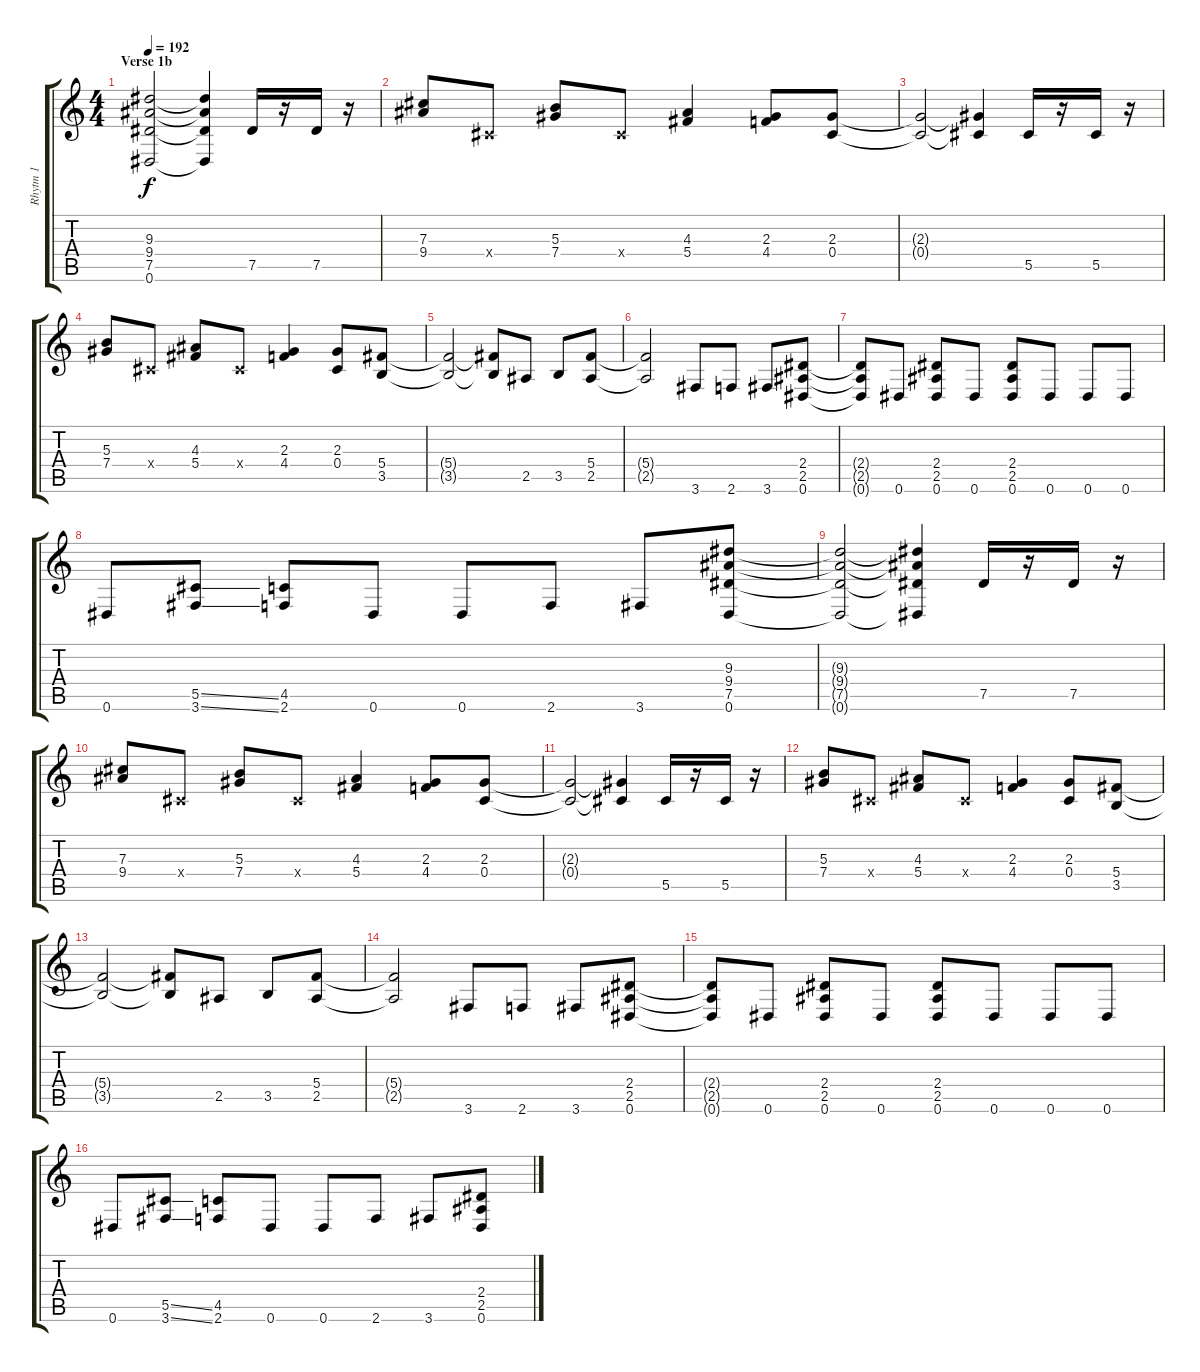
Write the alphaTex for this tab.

\track ("Rhytm 1" "Rhytm 1") {instrument distortionguitar}
\staff {score tabs}
\tuning (Eb4 Bb3 Gb3 Db3 Ab2 Eb2) {hide}
\ts (4 4)
\section ("" "Verse 1b")
\tempo 192
\clef g2
\ks c
(9.3{t} 9.4{t} 7.5{t} 0.6{t}).2{dy f} (9.3{t} 9.4{t} 7.5{t} 0.6{t}).4 7.5.16 r.16 7.5.16 r.16 |
(7.3 9.4).8 0.4{x}.8 (5.3 7.4).8 0.4{x}.8 (4.3 5.4).4 (2.3 4.4).8 (2.3 0.4).8 |
(2.3{t} 0.4{t}).2 (2.3{t} 0.4{t}).4 5.5.16 r.16 5.5.16 r.16 |
(5.3 7.4).8 0.4{x}.8 (4.3 5.4).8 0.4{x}.8 (2.3 4.4).4 (2.3 0.4).8 (5.4 3.5).8 |
(5.4{t} 3.5{t}).2 (5.4{t} 3.5{t}).8 2.5.8 3.5.8 (5.4 2.5).8 |
(5.4{t} 2.5{t}).2 3.6.8 2.6.8 3.6.8 (2.4 2.5 0.6).8 |
(2.4{t} 2.5{t} 0.6{t}).8 0.6.8 (2.4 2.5 0.6).8 0.6.8 (2.4 2.5 0.6).8 0.6.8 0.6.8 0.6.8 |
0.6.8 (5.5{ss} 3.6{ss}).8 (4.5 2.6).8 0.6.8 0.6.8 2.6.8 3.6.8 (9.3 9.4 7.5 0.6).8 |
(9.3{t} 9.4{t} 7.5{t} 0.6{t}).2 (9.3{t} 9.4{t} 7.5{t} 0.6{t}).4 7.5.16 r.16 7.5.16 r.16 |
(7.3 9.4).8 0.4{x}.8 (5.3 7.4).8 0.4{x}.8 (4.3 5.4).4 (2.3 4.4).8 (2.3 0.4).8 |
(2.3{t} 0.4{t}).2 (2.3{t} 0.4{t}).4 5.5.16 r.16 5.5.16 r.16 |
(5.3 7.4).8 0.4{x}.8 (4.3 5.4).8 0.4{x}.8 (2.3 4.4).4 (2.3 0.4).8 (5.4 3.5).8 |
(5.4{t} 3.5{t}).2 (5.4{t} 3.5{t}).8 2.5.8 3.5.8 (5.4 2.5).8 |
(5.4{t} 2.5{t}).2 3.6.8 2.6.8 3.6.8 (2.4 2.5 0.6).8 |
(2.4{t} 2.5{t} 0.6{t}).8 0.6.8 (2.4 2.5 0.6).8 0.6.8 (2.4 2.5 0.6).8 0.6.8 0.6.8 0.6.8 |
0.6.8 (5.5{ss} 3.6{ss}).8 (4.5 2.6).8 0.6.8 0.6.8 2.6.8 3.6.8 (2.4 2.5 0.6).8
